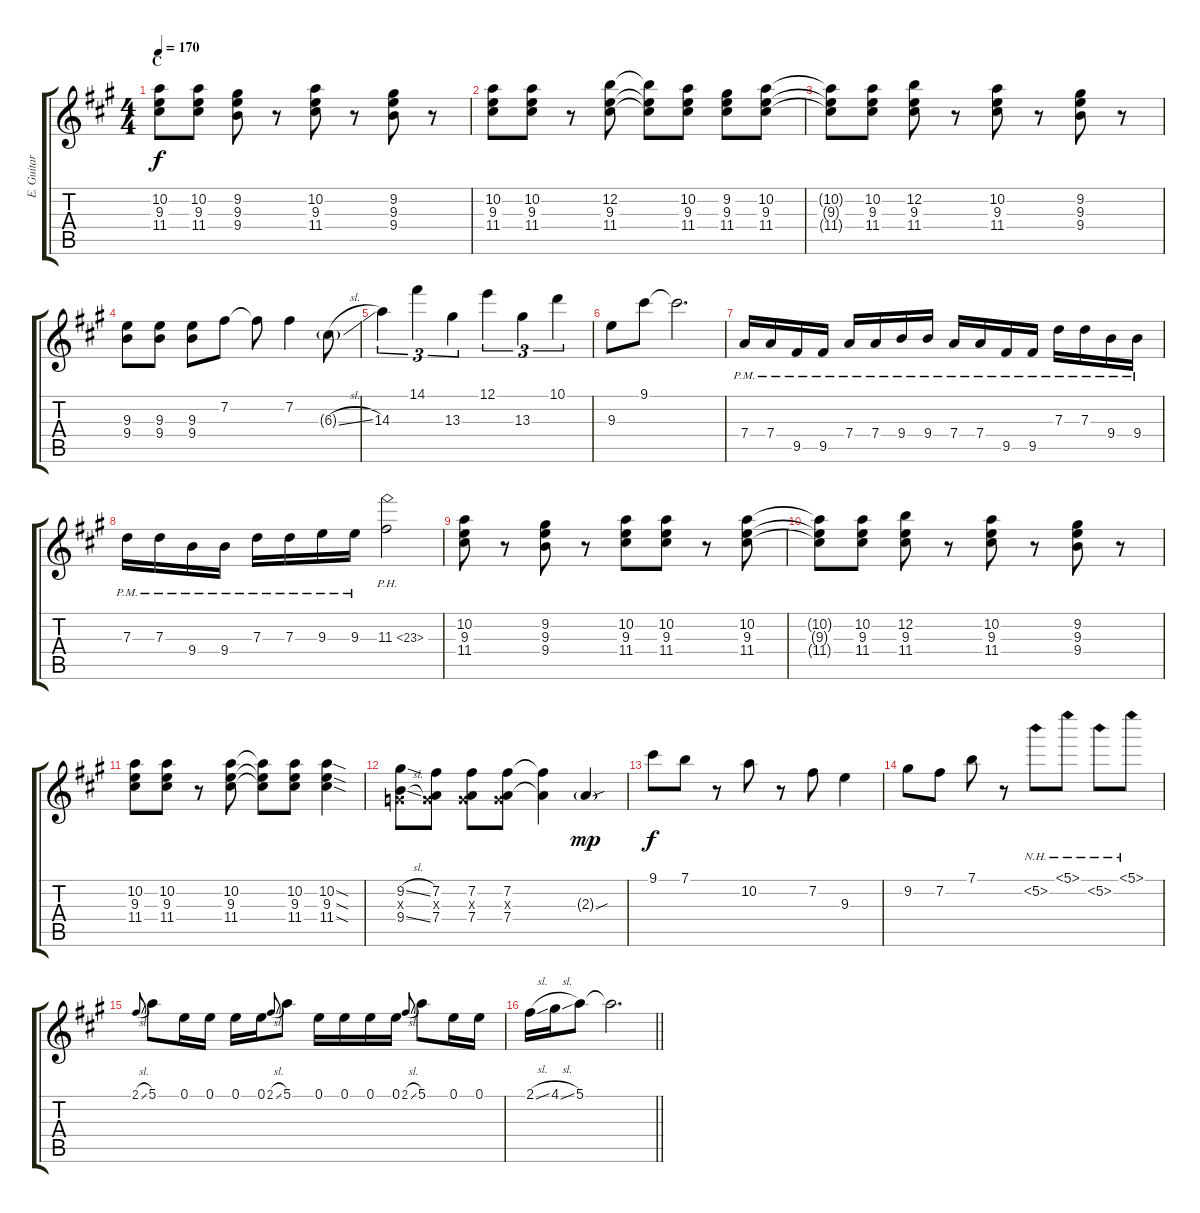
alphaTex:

\track ("E. Guitar I" "E. Guitar ") {instrument overdrivenguitar}
\staff {score tabs}
\tuning (E4 B3 G3 D3 A2 E2) {hide}
\ts (4 4)
\section ("" "C")
\tempo 170
\clef g2
\ks a
(10.2{t} 9.3{t} 11.4{t}).8{dy f} (10.2 9.3 11.4).8 (9.2 9.3 9.4).8 r.8 (10.2 9.3 11.4).8 r.8 (9.2 9.3 9.4).8 r.8 |
(10.2 9.3 11.4).8 (10.2 9.3 11.4).8 r.8 (12.2 9.3 11.4).8 (12.2{t} 9.3{t} 11.4{t}).8 (10.2 9.3 11.4).8 (9.2 9.3 11.4).8 (10.2 9.3 11.4).8 |
(10.2{t} 9.3{t} 11.4{t}).8 (10.2 9.3 11.4).8 (12.2 9.3 11.4).8 r.8 (10.2 9.3 11.4).8 r.8 (9.2 9.3 9.4).8 r.8 |
(9.3 9.4).8 (9.3 9.4).8 (9.3 9.4).8 7.2.8 7.2{t}.8 7.2.4 6.3{sl g}.8 |
14.3.4{tu (3 2)} 14.1.4{tu (3 2)} 13.3.4{tu (3 2)} 12.1.4{tu (3 2)} 13.3.4{tu (3 2)} 10.1.4{tu (3 2)} |
9.3.8 9.1.8 9.1{t}.2{d} |
7.4{pm}.16 7.4{pm}.16 9.5{pm}.16 9.5{pm}.16 7.4{pm}.16 7.4{pm}.16 9.4{pm}.16 9.4{pm}.16 7.4{pm}.16 7.4{pm}.16 9.5{pm}.16 9.5{pm}.16 7.3{pm}.16 7.3{pm}.16 9.4{pm}.16 9.4{pm}.16 |
7.3{pm}.16 7.3{pm}.16 9.4{pm}.16 9.4{pm}.16 7.3{pm}.16 7.3{pm}.16 9.3{pm}.16 9.3{pm}.16 11.3{ph 12}.2 |
(10.2 9.3 11.4).8 r.8 (9.2 9.3 9.4).8 r.8 (10.2 9.3 11.4).8 (10.2 9.3 11.4).8 r.8 (10.2 9.3 11.4).8 |
(10.2{t} 9.3{t} 11.4{t}).8 (10.2 9.3 11.4).8 (12.2 9.3 11.4).8 r.8 (10.2 9.3 11.4).8 r.8 (9.2 9.3 9.4).8 r.8 |
(10.2 9.3 11.4).8 (10.2 9.3 11.4).8 r.8 (10.2 9.3 11.4).8 (10.2{t} 9.3{t} 11.4{t}).8 (10.2 9.3 11.4).8 (10.2{sod} 9.3{sod} 11.4{sod}).4 |
(9.2{sl} 0.3{x} 9.4{sl}).8 (7.2 0.3{x} 7.4).8 (7.2 0.3{x} 7.4).8 (7.2 0.3{x} 7.4).8 (7.2{t} 7.4{t}).4 2.3{sou g}.4{dy mp} |
9.1.8{dy f} 7.1.8 r.8 10.2.8 r.8 7.2.8 9.3.4 |
9.2.8 7.2.8 7.1.8 r.8 5.2{nh}.8 5.1{nh}.8 5.2{nh}.8 5.1{nh}.8 |
2.1{sl}.8{gr onbeat} 5.1.8 0.1.16 0.1.16 0.1.16 0.1.16 2.1{sl}.8{gr onbeat} 5.1.8 0.1.16 0.1.16 0.1.16 0.1.16 2.1{sl}.8{gr onbeat} 5.1.8 0.1.16 0.1.16 |
\barLineRight lightlight
2.1{sl}.16 4.1{sl}.16 5.1.8 5.1{t}.2{d}
